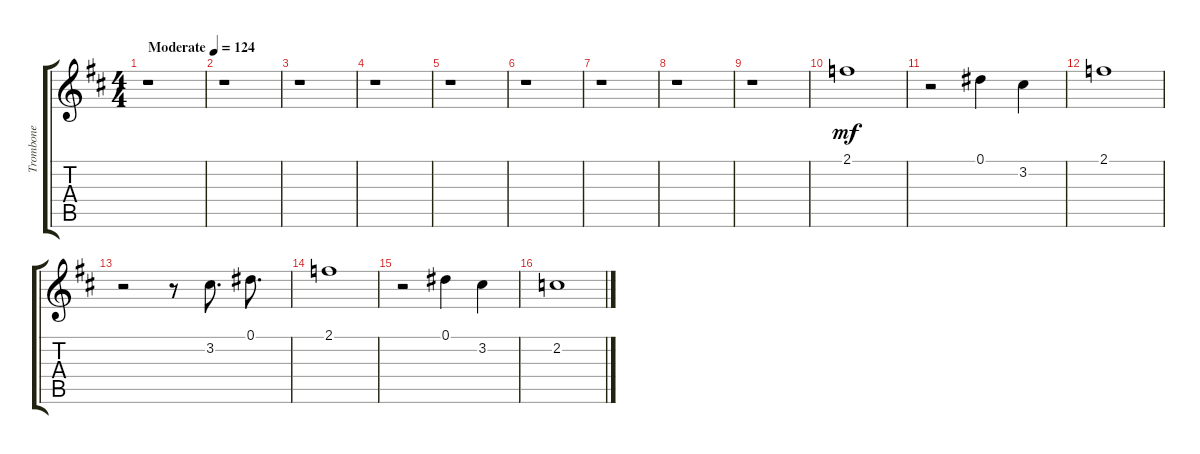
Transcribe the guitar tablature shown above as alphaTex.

\track ("Trombone" "Trombone") {instrument electricguitarjazz}
\staff {score tabs}
\tuning (Eb4 Bb3 Gb3 Db3 Ab2 Eb2) {hide}
\ts (4 4)
\tempo (124 "Moderate")
\clef g2
\ks d
r.1{dy mf instrument electricguitarjazz} |
r.1 |
r.1 |
r.1 |
r.1 |
r.1 |
r.1 |
r.1 |
r.1 |
2.1.1 |
r.2 0.1.4 3.2.4 |
2.1.1 |
r.2 r.8 3.2.8{d} 0.1.8{d} |
2.1.1 |
r.2 0.1.4 3.2.4 |
2.2.1
